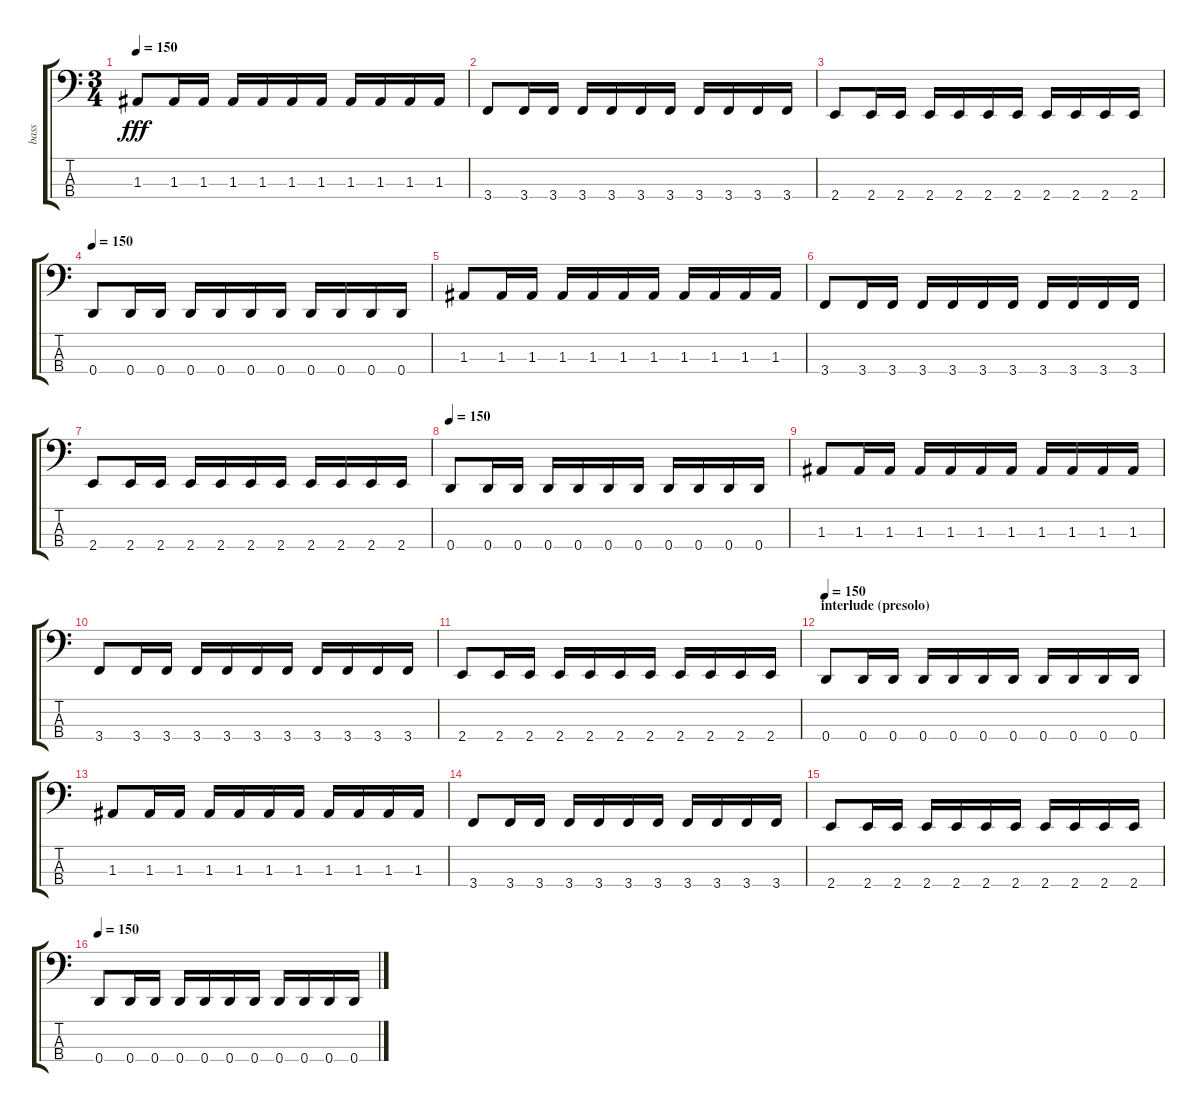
\track ("bass" "bass") {instrument electricbassfinger}
\staff {score tabs}
\tuning (G2 D2 A1 D1) {hide}
\ts (3 4)
\tempo 150
\clef f4
\ks c
1.3.8{dy fff} 1.3.16 1.3.16 1.3.16 1.3.16 1.3.16 1.3.16 1.3.16 1.3.16 1.3.16 1.3.16 |
3.4.8 3.4.16 3.4.16 3.4.16 3.4.16 3.4.16 3.4.16 3.4.16 3.4.16 3.4.16 3.4.16 |
2.4.8 2.4.16 2.4.16 2.4.16 2.4.16 2.4.16 2.4.16 2.4.16 2.4.16 2.4.16 2.4.16 |
\tempo 150
0.4.8 0.4.16 0.4.16 0.4.16 0.4.16 0.4.16 0.4.16 0.4.16 0.4.16 0.4.16 0.4.16 |
1.3.8 1.3.16 1.3.16 1.3.16 1.3.16 1.3.16 1.3.16 1.3.16 1.3.16 1.3.16 1.3.16 |
3.4.8 3.4.16 3.4.16 3.4.16 3.4.16 3.4.16 3.4.16 3.4.16 3.4.16 3.4.16 3.4.16 |
2.4.8 2.4.16 2.4.16 2.4.16 2.4.16 2.4.16 2.4.16 2.4.16 2.4.16 2.4.16 2.4.16 |
\tempo 150
0.4.8 0.4.16 0.4.16 0.4.16 0.4.16 0.4.16 0.4.16 0.4.16 0.4.16 0.4.16 0.4.16 |
1.3.8 1.3.16 1.3.16 1.3.16 1.3.16 1.3.16 1.3.16 1.3.16 1.3.16 1.3.16 1.3.16 |
3.4.8 3.4.16 3.4.16 3.4.16 3.4.16 3.4.16 3.4.16 3.4.16 3.4.16 3.4.16 3.4.16 |
2.4.8 2.4.16 2.4.16 2.4.16 2.4.16 2.4.16 2.4.16 2.4.16 2.4.16 2.4.16 2.4.16 |
\section ("" "interlude (presolo)")
\tempo 150
0.4.8 0.4.16 0.4.16 0.4.16 0.4.16 0.4.16 0.4.16 0.4.16 0.4.16 0.4.16 0.4.16 |
1.3.8 1.3.16 1.3.16 1.3.16 1.3.16 1.3.16 1.3.16 1.3.16 1.3.16 1.3.16 1.3.16 |
3.4.8 3.4.16 3.4.16 3.4.16 3.4.16 3.4.16 3.4.16 3.4.16 3.4.16 3.4.16 3.4.16 |
2.4.8 2.4.16 2.4.16 2.4.16 2.4.16 2.4.16 2.4.16 2.4.16 2.4.16 2.4.16 2.4.16 |
\tempo 150
0.4.8 0.4.16 0.4.16 0.4.16 0.4.16 0.4.16 0.4.16 0.4.16 0.4.16 0.4.16 0.4.16
